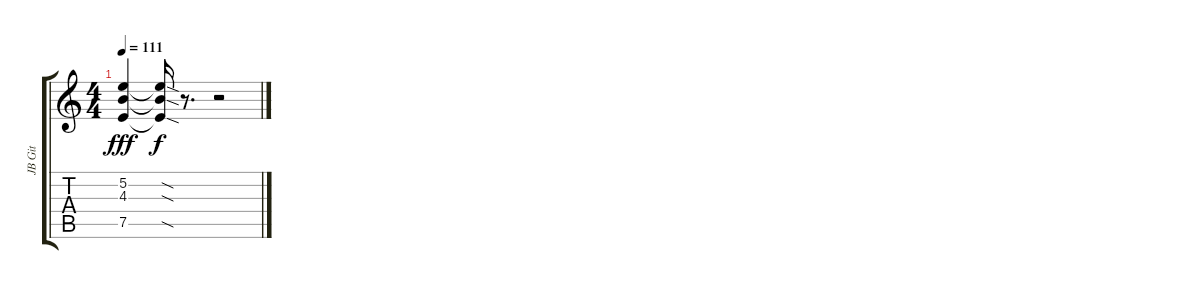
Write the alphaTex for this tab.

\track ("JB Git" "JB Git") {instrument overdrivenguitar}
\staff {score tabs}
\tuning (E4 B3 G3 D3 A2 E2) {hide}
\ts (4 4)
\tempo 111
\clef g2
\ks c
(5.2 4.3 7.5).4{dy fff} (5.2{sod t} 4.3{sod t} 7.5{sod t}).16{dy f} r.8{d} r.2
